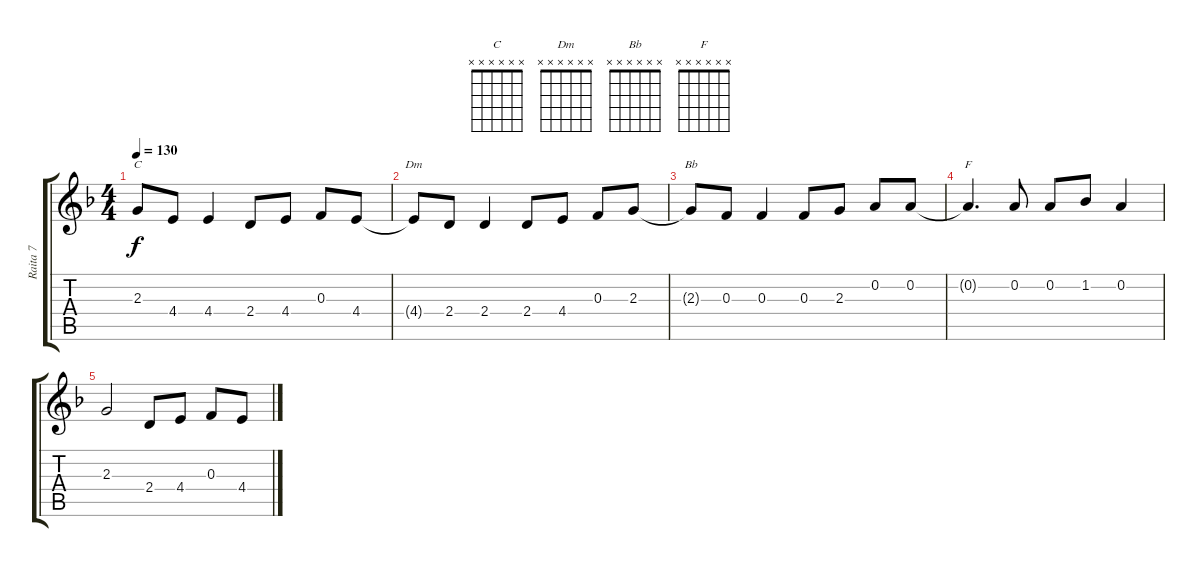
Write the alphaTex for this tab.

\track ("Raita 7" "Raita 7") {instrument acousticguitarsteel}
\staff {score tabs}
\tuning (D4 A3 F3 C3 G2 D2) {hide}
\chord ("C" x x x x x x)
\chord ("Dm" x x x x x x)
\chord ("Bb" x x x x x x)
\chord ("F" x x x x x x)
\ts (4 4)
\tempo 130
\clef g2
\ks f
2.3{t}.8{ch "C" dy f} 4.4.8 4.4.4 2.4.8 4.4.8 0.3.8 4.4.8 |
4.4{t}.8{ch "Dm"} 2.4.8 2.4.4 2.4.8 4.4.8 0.3.8 2.3.8 |
2.3{t}.8{ch "Bb"} 0.3.8 0.3.4 0.3.8 2.3.8 0.2.8 0.2.8 |
0.2{t}.4{d ch "F"} 0.2.8 0.2.8 1.2.8 0.2.4 |
2.3.2 2.4.8 4.4.8 0.3.8 4.4.8
